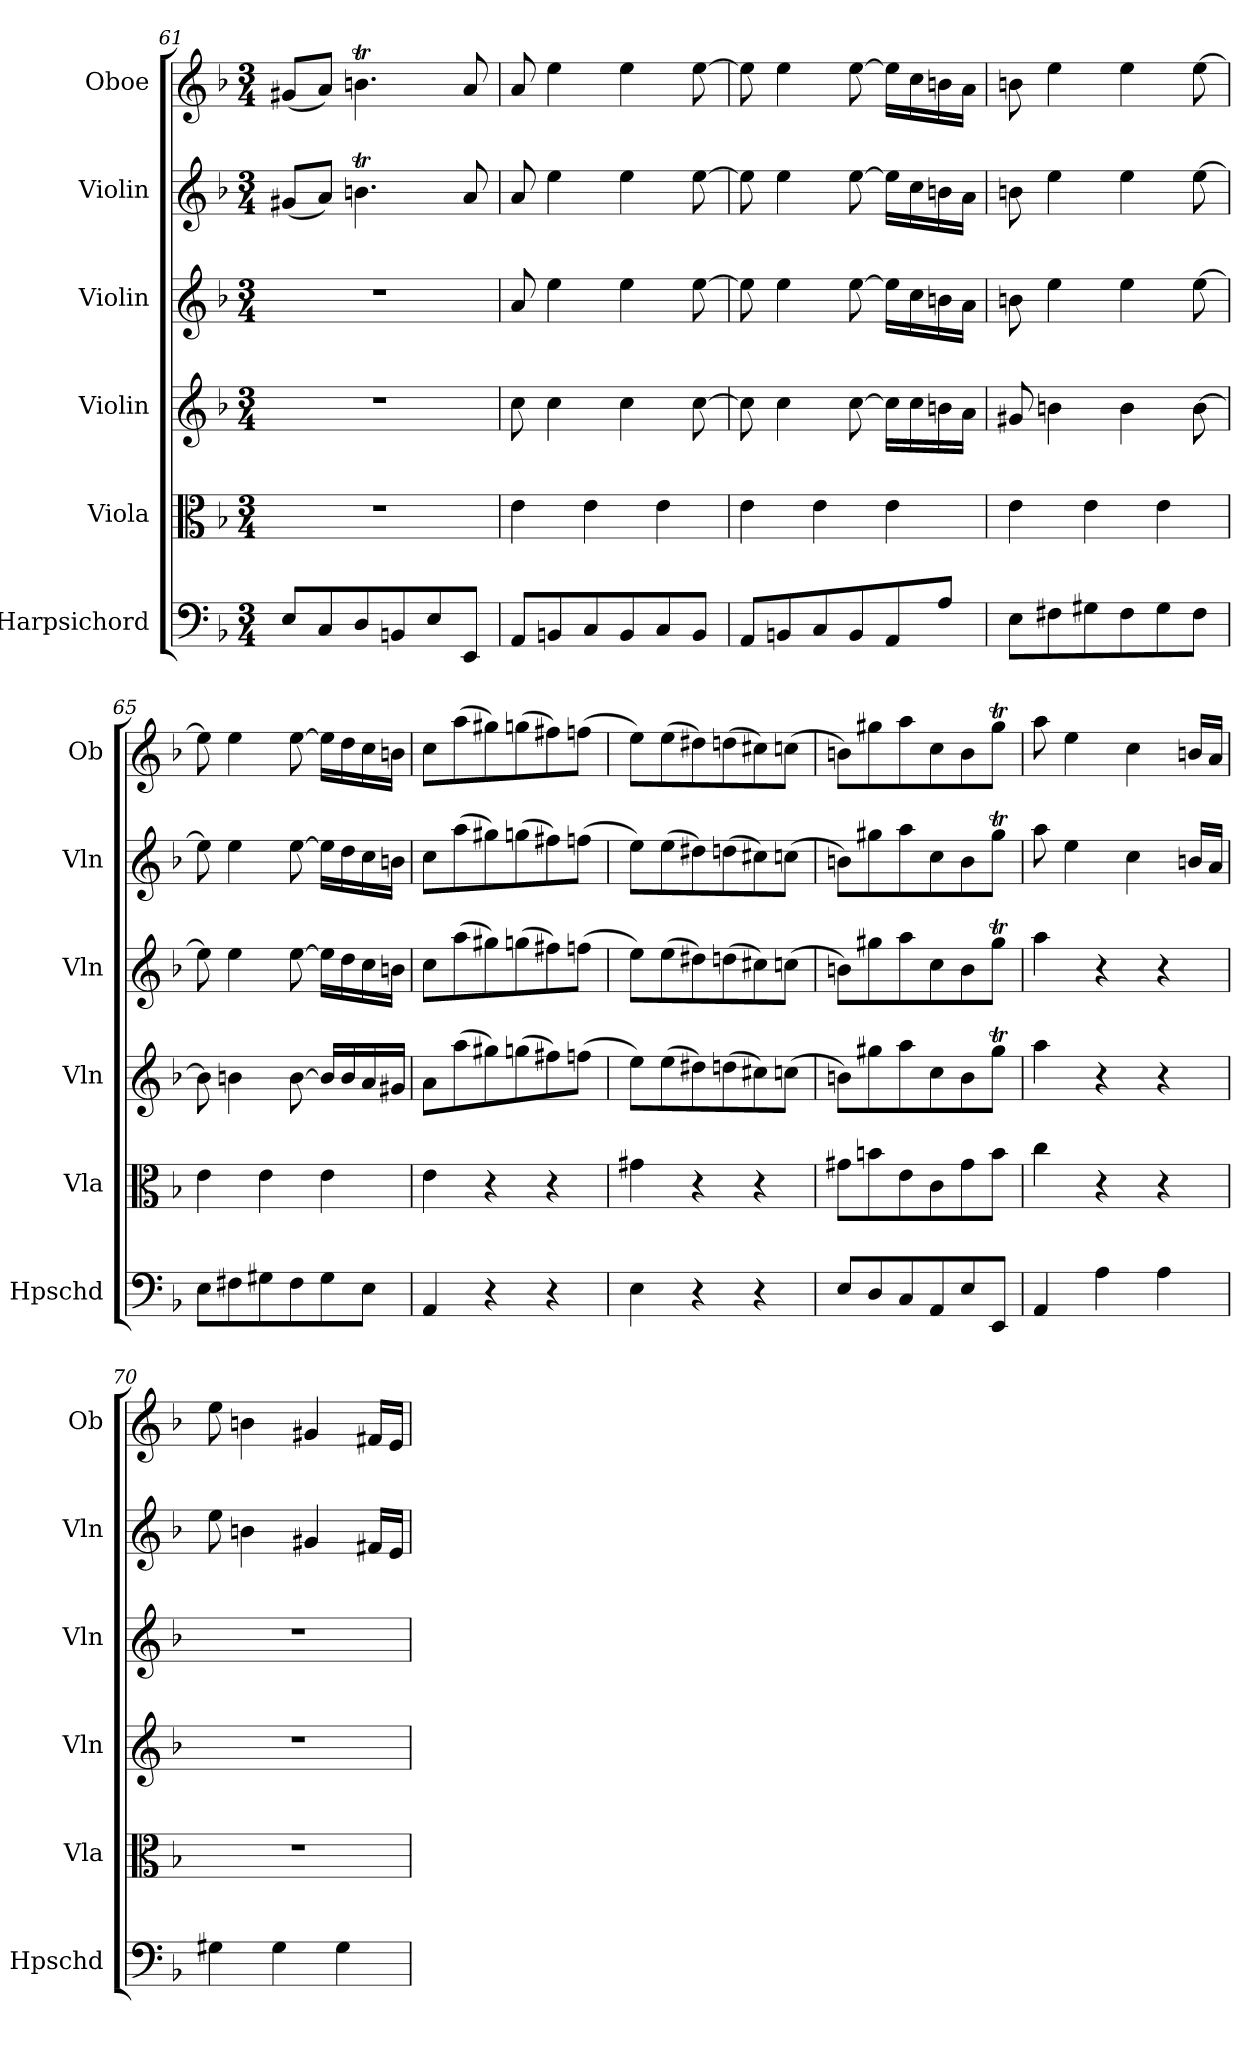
**kern	**kern	**kern	**kern	**kern	**kern
*part6	*part5	*part4	*part3	*part2	*part1
*staff6	*staff5	*staff4	*staff3	*staff2	*staff1
*I"Harpsichord	*I"Viola	*I"Violin	*I"Violin	*I"Violin	*I"Oboe
*I'Hpschd	*I'Vla	*I'Vln	*I'Vln	*I'Vln	*I'Ob
*clefF4	*clefC3	*clefG2	*clefG2	*clefG2	*clefG2
*k[b-]	*k[b-]	*k[b-]	*k[b-]	*k[b-]	*k[b-]
*d:	*d:	*d:	*d:	*d:	*d:
*M3/4	*M3/4	*M3/4	*M3/4	*M3/4	*M3/4
=61	=61	=61	=61	=61	=61
8E/L	2.r	2.r	2.r	(8g#X/L	(8g#X/L
8C/	.	.	.	8a/J)	8a/J)
8D/	.	.	.	4.bnt\	4.bnt\
8BBn/	.	.	.	.	.
8E/	.	.	.	.	.
8EE/J	.	.	.	8a/	8a/
=62	=62	=62	=62	=62	=62
8AA/L	4e\	8cc\	8a/	8a/	8a/
8BBn/	.	4cc\	4ee\	4ee\	4ee\
8C/	4e\	.	.	.	.
8BB/	.	4cc\	4ee\	4ee\	4ee\
8C/	4e\	.	.	.	.
8BB/J	.	[8cc\	[8ee\	[8ee\	[8ee\
=63	=63	=63	=63	=63	=63
8AA/L	4e\	8cc\]	8ee\]	8ee\]	8ee\]
8BBn/	.	4cc\	4ee\	4ee\	4ee\
8C/	4e\	.	.	.	.
8BB/	.	[8cc\	[8ee\	[8ee\	[8ee\
8AA/	4e\	16cc\LL]	16ee\LL]	16ee\LL]	16ee\LL]
.	.	16cc\	16cc\	16cc\	16cc\
8A/J	.	16bn\	16bn\	16bn\	16bn\
.	.	16a\JJ	16a\JJ	16a\JJ	16a\JJ
=64	=64	=64	=64	=64	=64
8E\L	4e\	8g#X/	8bn\	8bn\	8bn\
8F#X\	.	4bn\	4ee\	4ee\	4ee\
8G#X\	4e\	.	.	.	.
8F#\	.	4b\	4ee\	4ee\	4ee\
8G#\	4e\	.	.	.	.
8F#\J	.	[8b\	[8ee\	[8ee\	[8ee\
=65	=65	=65	=65	=65	=65
8E\L	4e\	8bn\]	8ee\]	8ee\]	8ee\]
8F#X\	.	4b\	4ee\	4ee\	4ee\
8G#X\	4e\	.	.	.	.
8F#\	.	[8b\	[8ee\	[8ee\	[8ee\
8G#\	4e\	16b/LL]	16ee\LL]	16ee\LL]	16ee\LL]
.	.	16b/	16dd\	16dd\	16dd\
8E\J	.	16a/	16cc\	16cc\	16cc\
.	.	16g#X/JJ	16bn\JJ	16bn\JJ	16bn\JJ
=66	=66	=66	=66	=66	=66
4AA/	4e\	8a\L	8cc\L	8cc\L	8cc\L
.	.	(8aa\	(8aa\	(8aa\	(8aa\
4r	4r	8gg#X\)	8gg#X\)	8gg#X\)	8gg#X\)
.	.	(8ggn\	(8ggn\	(8ggn\	(8ggn\
4r	4r	8ff#X\)	8ff#X\)	8ff#X\)	8ff#X\)
.	.	(8ffn\J	(8ffn\J	(8ffn\J	(8ffn\J
=67	=67	=67	=67	=67	=67
4E\	4g#X\	8ee\L)	8ee\L)	8ee\L)	8ee\L)
.	.	(8ee\	(8ee\	(8ee\	(8ee\
4r	4r	8dd#X\)	8dd#X\)	8dd#X\)	8dd#X\)
.	.	(8ddn\	(8ddn\	(8ddn\	(8ddn\
4r	4r	8cc#X\)	8cc#X\)	8cc#X\)	8cc#X\)
.	.	(8ccn\J	(8ccn\J	(8ccn\J	(8ccn\J
=68	=68	=68	=68	=68	=68
8E/L	8g#X\L	8bn\L)	8bn\L)	8bn\L)	8bn\L)
8D/	8bn\	8gg#X\	8gg#X\	8gg#X\	8gg#X\
8C/	8e\	8aa\	8aa\	8aa\	8aa\
8AA/	8c\	8cc\	8cc\	8cc\	8cc\
8E/	8g#\	8b\	8b\	8b\	8b\
8EE/J	8b\J	8gg#t\J	8gg#t\J	8gg#t\J	8gg#t\J
=69	=69	=69	=69	=69	=69
4AA/	4cc\	4aa\	4aa\	8aa\	8aa\
.	.	.	.	4ee\	4ee\
4A\	4r	4r	4r	.	.
.	.	.	.	4cc\	4cc\
4A\	4r	4r	4r	.	.
.	.	.	.	16bn/LL	16bn/LL
.	.	.	.	16a/JJ	16a/JJ
=70	=70	=70	=70	=70	=70
4G#X\	2.r	2.r	2.r	8ee\	8ee\
.	.	.	.	4bn\	4bn\
4G#\	.	.	.	.	.
.	.	.	.	4g#X/	4g#X/
4G#\	.	.	.	.	.
.	.	.	.	16f#X/LL	16f#X/LL
.	.	.	.	16e/JJ	16e/JJ
=	=	=	=	=	=
*-	*-	*-	*-	*-	*-
